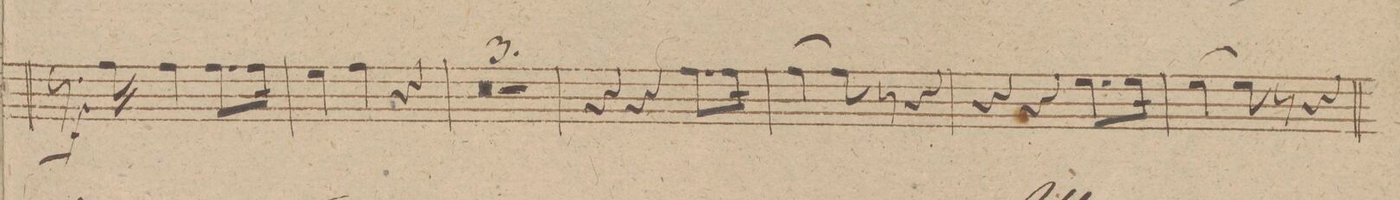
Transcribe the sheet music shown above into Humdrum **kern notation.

**kern	**dynam
*I"Fagotto 1mo	*
*clefF4	*
*k[f#c#g#]	*
*M3/4	*
8.r	.
16A\	f
4A\	.
8.A\L	.
16A\Jk	.
=77	=77
4G#\	.
4A\	.
4r	.
=78	=78
1.r	.
=79	=79
=80	=80
2.r	.
=81	=81
4r	.
4r	.
8.A\L	.
16A\Jk	.
=82	=82
[4A\	.
8A\]	.
8r	.
4r	.
=83	=83
4r	.
4r	.
8.G#\L	.
16G#\Jk	.
=84	=84
[4G#\	.
8G#\]	.
8r	.
4r	.
=85	=85
*-	*-
